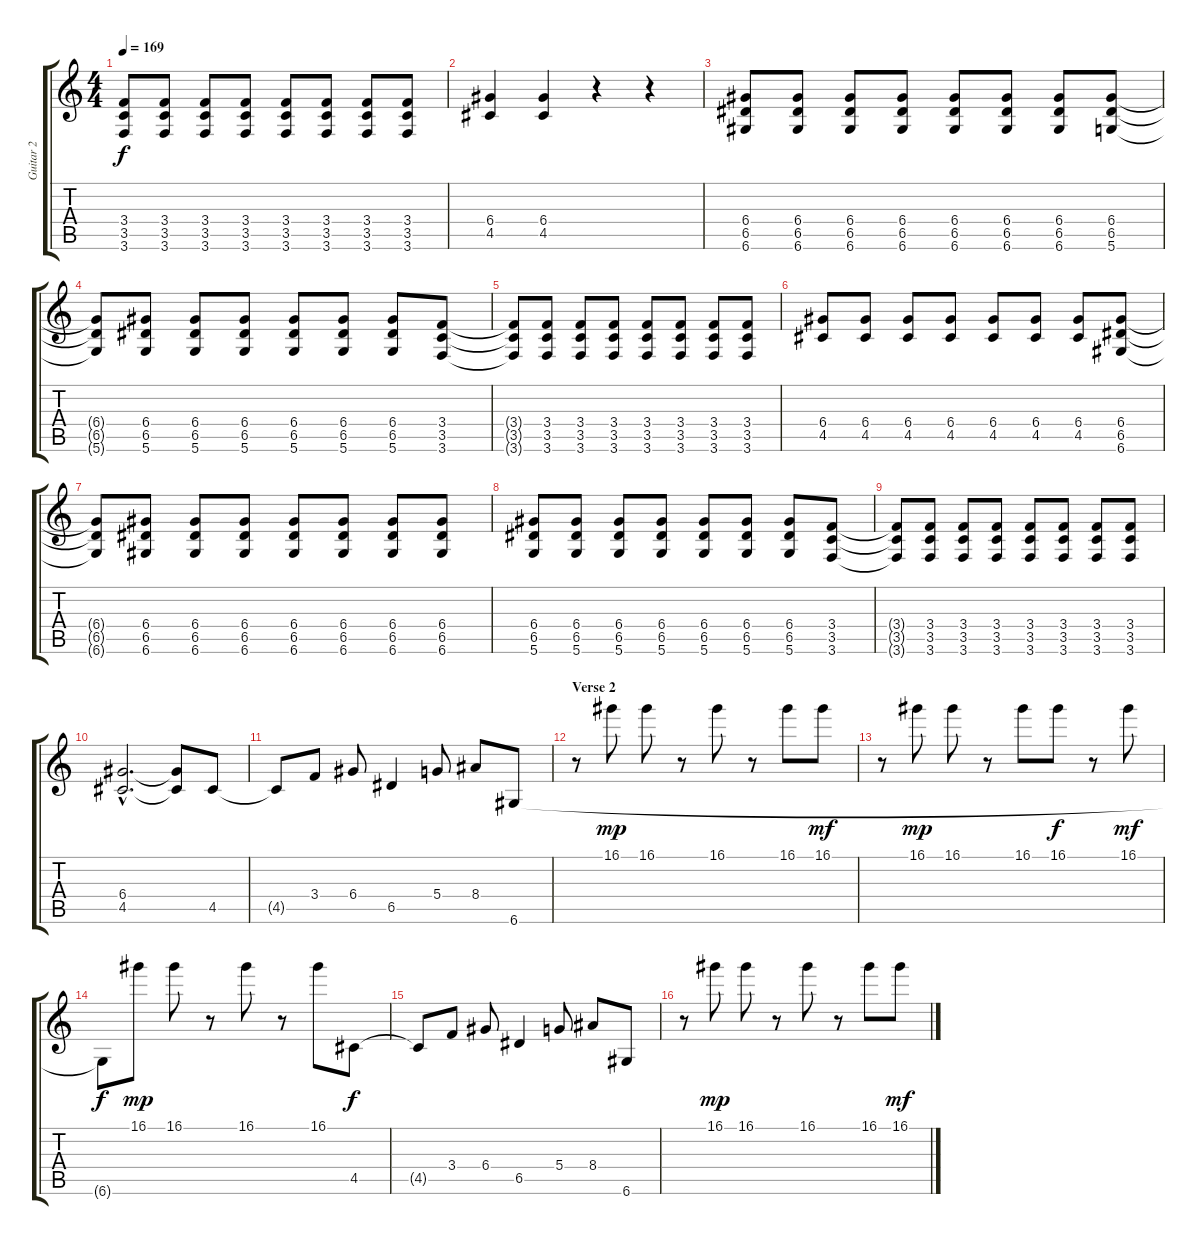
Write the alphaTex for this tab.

\track ("Guitar 2" "Guitar 2") {instrument distortionguitar}
\staff {score tabs}
\tuning (E4 B3 G3 D3 A2 D2) {hide}
\ts (4 4)
\tempo 169
\clef g2
\ks c
(3.4{t} 3.5{t} 3.6{t}).8{dy f} (3.4 3.5 3.6).8 (3.4 3.5 3.6).8 (3.4 3.5 3.6).8 (3.4 3.5 3.6).8 (3.4 3.5 3.6).8 (3.4 3.5 3.6).8 (3.4 3.5 3.6).8 |
(6.4 4.5).4 (6.4 4.5).4 r.4 r.4 |
(6.4 6.5 6.6).8 (6.4 6.5 6.6).8 (6.4 6.5 6.6).8 (6.4 6.5 6.6).8 (6.4 6.5 6.6).8 (6.4 6.5 6.6).8 (6.4 6.5 6.6).8 (6.4 6.5 5.6).8 |
(6.4{t} 6.5{t} 5.6{t}).8 (6.4 6.5 5.6).8 (6.4 6.5 5.6).8 (6.4 6.5 5.6).8 (6.4 6.5 5.6).8 (6.4 6.5 5.6).8 (6.4 6.5 5.6).8 (3.4 3.5 3.6).8 |
(3.4{t} 3.5{t} 3.6{t}).8 (3.4 3.5 3.6).8 (3.4 3.5 3.6).8 (3.4 3.5 3.6).8 (3.4 3.5 3.6).8 (3.4 3.5 3.6).8 (3.4 3.5 3.6).8 (3.4 3.5 3.6).8 |
(6.4 4.5).8 (6.4 4.5).8 (6.4 4.5).8 (6.4 4.5).8 (6.4 4.5).8 (6.4 4.5).8 (6.4 4.5).8 (6.4 6.5 6.6).8 |
(6.4{t} 6.5{t} 6.6{t}).8 (6.4 6.5 6.6).8 (6.4 6.5 6.6).8 (6.4 6.5 6.6).8 (6.4 6.5 6.6).8 (6.4 6.5 6.6).8 (6.4 6.5 6.6).8 (6.4 6.5 6.6).8 |
(6.4 6.5 5.6).8 (6.4 6.5 5.6).8 (6.4 6.5 5.6).8 (6.4 6.5 5.6).8 (6.4 6.5 5.6).8 (6.4 6.5 5.6).8 (6.4 6.5 5.6).8 (3.4 3.5 3.6).8 |
(3.4{t} 3.5{t} 3.6{t}).8 (3.4 3.5 3.6).8 (3.4 3.5 3.6).8 (3.4 3.5 3.6).8 (3.4 3.5 3.6).8 (3.4 3.5 3.6).8 (3.4 3.5 3.6).8 (3.4 3.5 3.6).8 |
(6.4{hac} 4.5{hac}).2{d} (6.4{t} 4.5{t}).8 4.5.8 |
4.5{t}.8 3.4.8 6.4.8 6.5.4 5.4.8 8.4.8 6.6.8 |
\section ("" "Verse 2")
r.8 16.1.8{dy mp} 16.1.8 r.8 16.1.8{balance 0} r.8 16.1.8 16.1.8{dy mf} |
r.8 16.1.8{dy mp balance 16} 16.1.8 r.8 16.1.8{balance 0} 16.1.8{dy f} r.8{balance 16} 16.1.8{dy mf} |
6.6{t}.8{dy f} 16.1.8{dy mp} 16.1.8 r.8 16.1.8{balance 0} r.8 16.1.8 4.5.8{dy f balance 16} |
4.5{t}.8 3.4.8 6.4.8 6.5.4 5.4.8 8.4.8 6.6.8 |
r.8 16.1.8{dy mp} 16.1.8 r.8 16.1.8{balance 0} r.8 16.1.8 16.1.8{dy mf}
